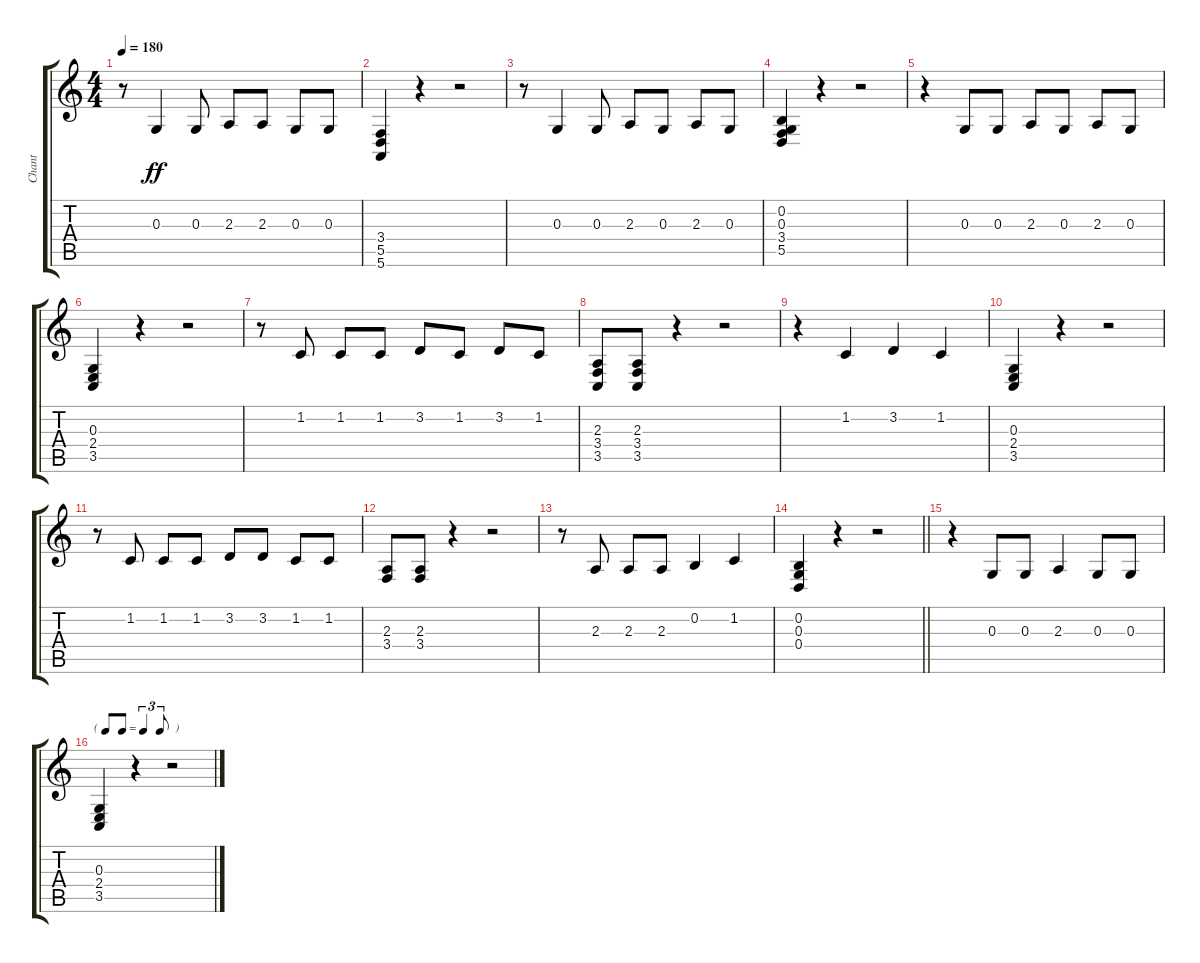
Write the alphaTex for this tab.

\track ("Chant" "Chant") {instrument acousticgrandpiano}
\staff {score tabs}
\tuning (E4 B3 G3 D3 A2 E2) {hide}
\ts (4 4)
\tempo 180
\clef g2
\ks c
r.8{dy ff} 0.3.4 0.3.8 2.3.8 2.3.8 0.3.8 0.3.8 |
(3.4 5.5 5.6).4 r.4 r.2 |
r.8 0.3.4 0.3.8 2.3.8 0.3.8 2.3.8 0.3.8 |
(0.2 0.3 3.4 5.5).4 r.4 r.2 |
r.4 0.3.8 0.3.8 2.3.8 0.3.8 2.3.8 0.3.8 |
(0.3 2.4 3.5).4 r.4 r.2 |
r.8 1.2.8 1.2.8 1.2.8 3.2.8 1.2.8 3.2.8 1.2.8 |
(2.3 3.4 3.5).8 (2.3 3.4 3.5).8 r.4 r.2 |
r.4 1.2.4 3.2.4 1.2.4 |
(0.3 2.4 3.5).4 r.4 r.2 |
r.8 1.2.8 1.2.8 1.2.8 3.2.8 3.2.8 1.2.8 1.2.8 |
(2.3 3.4).8 (2.3 3.4).8 r.4 r.2 |
r.8 2.3.8 2.3.8 2.3.8 0.2.4 1.2.4 |
\barLineRight lightlight
(0.2 0.3 0.4).4 r.4 r.2 |
r.4 0.3.8 0.3.8 2.3.4 0.3.8 0.3.8 |
\tf triplet8th
(0.3 2.4 3.5).4 r.4 r.2
